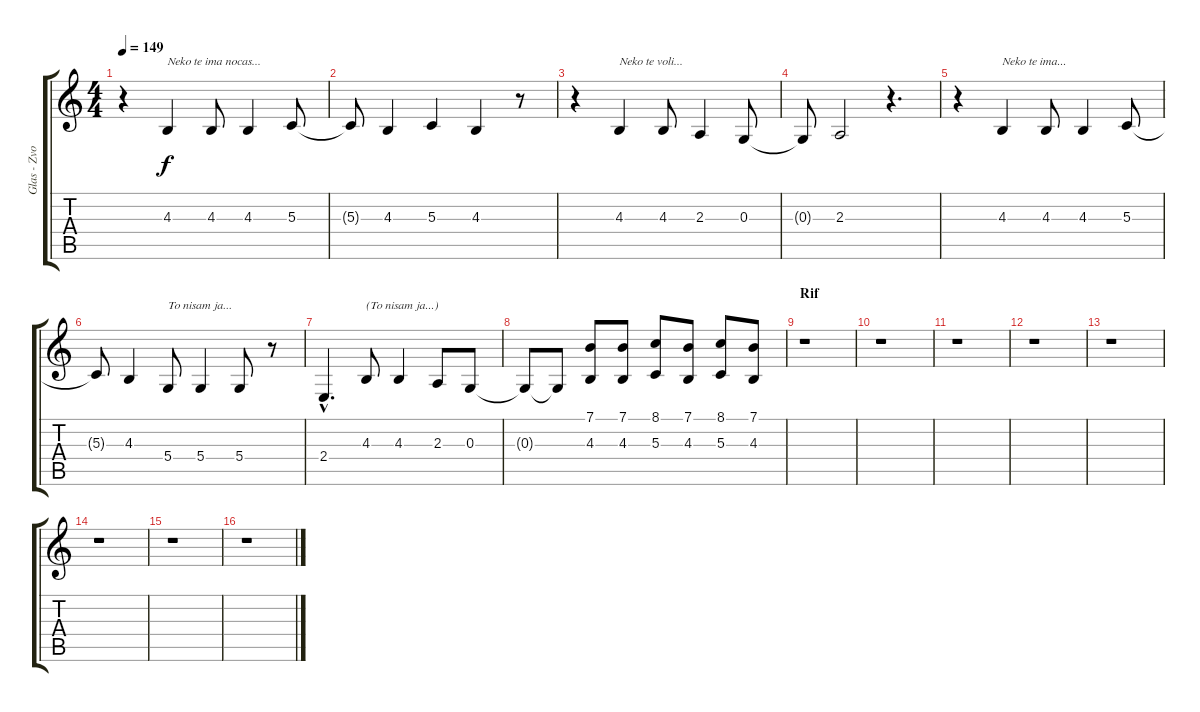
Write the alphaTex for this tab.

\track ("Glas - Zvonko Djukic Djule" "Glas - Zvo") {instrument lead2sawtooth}
\staff {score tabs}
\tuning (E4 B3 G3 D3 A2 E2) {hide}
\ts (4 4)
\tempo 149
\clef g2
\ks c
r.4{dy f} 4.3.4{txt "Neko te ima nocas..."} 4.3.8 4.3.4 5.3.8 |
5.3{t}.8 4.3.4 5.3.4 4.3.4 r.8 |
r.4 4.3.4{txt "Neko te voli..."} 4.3.8 2.3.4 0.3.8 |
0.3{t}.8 2.3.2 r.4{d} |
r.4 4.3.4{txt "Neko te ima..."} 4.3.8 4.3.4 5.3.8 |
5.3{t}.8 4.3.4 5.4.8{txt "To nisam ja..."} 5.4.4 5.4.8 r.8 |
2.4{hac}.4{d} 4.3.8{txt "(To nisam ja...)"} 4.3.4 2.3.8 0.3.8 |
0.3{t}.8 0.3{t}.8 (7.1 4.3).8 (7.1 4.3).8 (8.1 5.3).8 (7.1 4.3).8 (8.1 5.3).8 (7.1 4.3).8 |
\section ("" "Rif")
r.1 |
r.1 |
r.1 |
r.1 |
r.1 |
r.1 |
r.1 |
r.1
